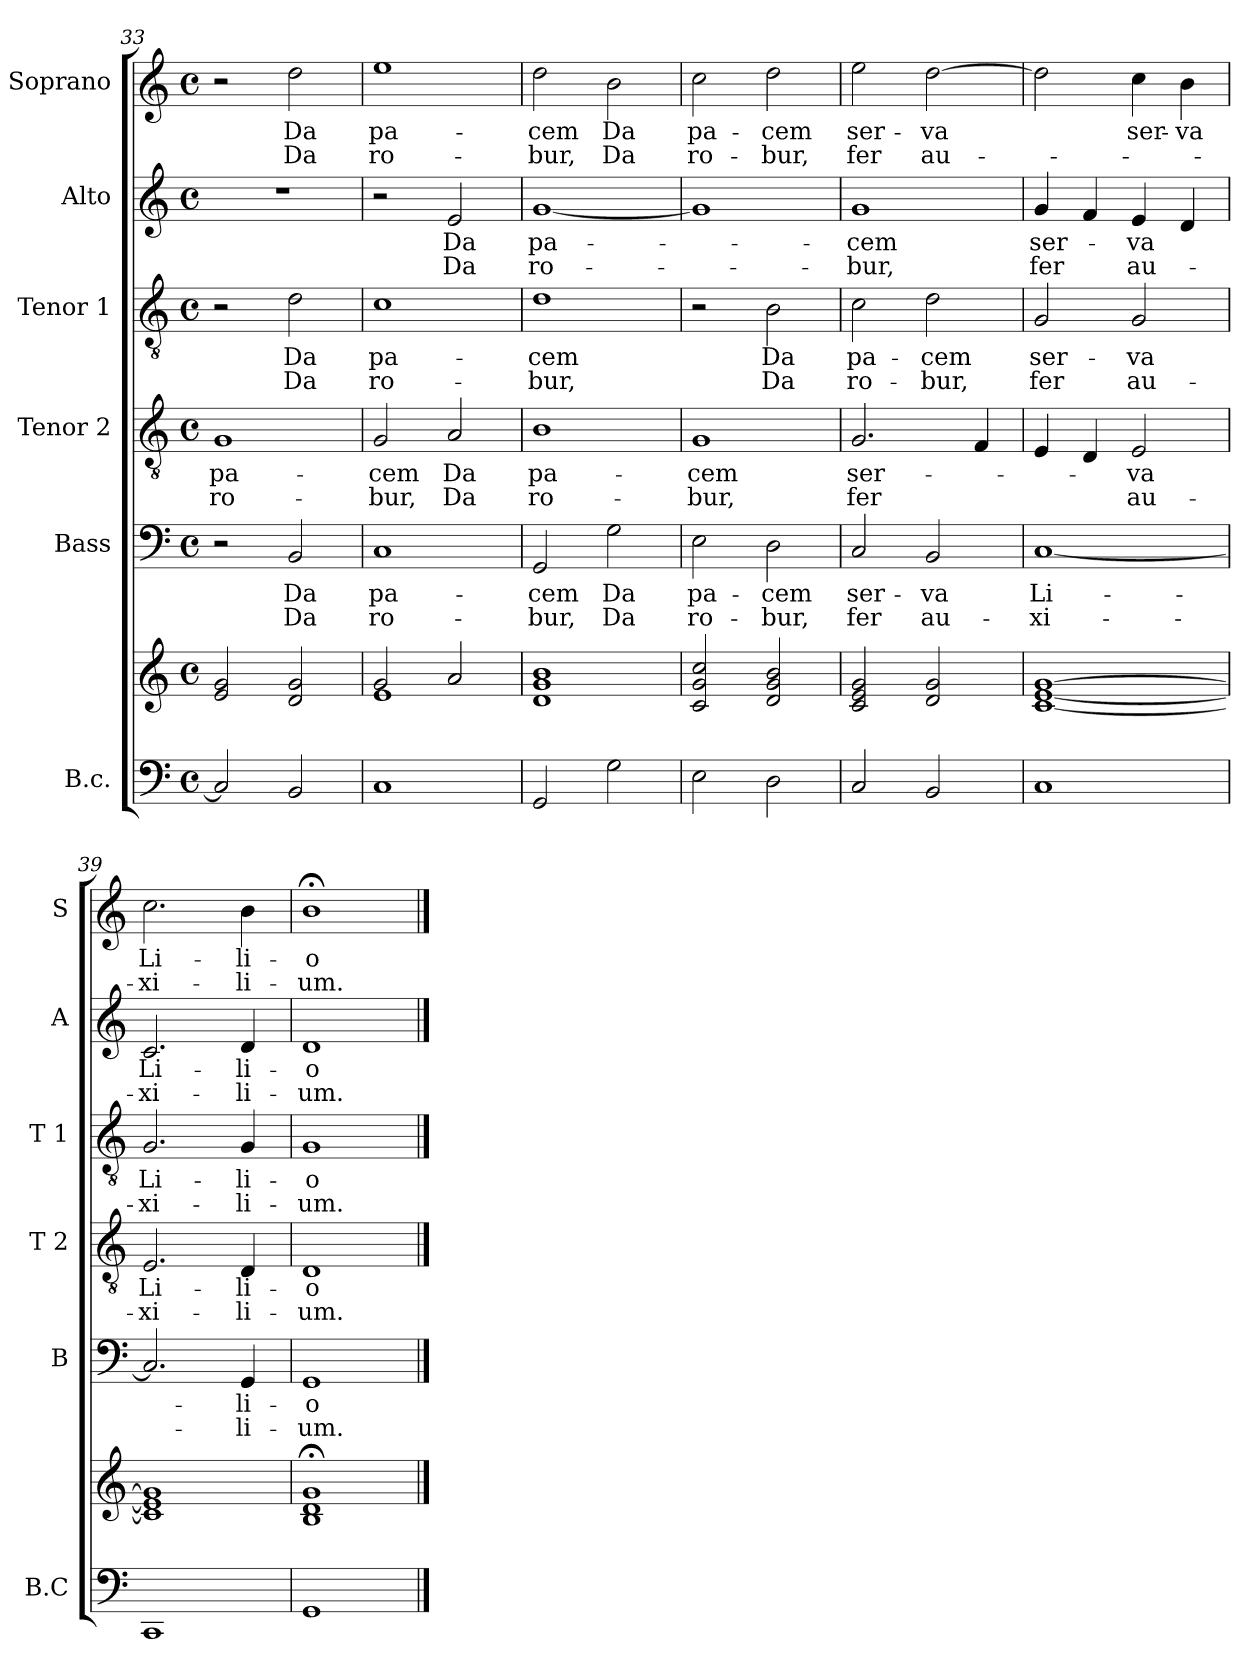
**kern	**kern	**kern	**text	**text	**kern	**text	**text	**kern	**text	**text	**kern	**text	**text	**kern	**text	**text
*part6	*part6	*part5	*part5	*part5	*part4	*part4	*part4	*part3	*part3	*part3	*part2	*part2	*part2	*part1	*part1	*part1
*staff7	*staff6	*staff5	*staff5	*staff5	*staff4	*staff4	*staff4	*staff3	*staff3	*staff3	*staff2	*staff2	*staff2	*staff1	*staff1	*staff1
*I"B.c.	*	*I"Bass	*	*	*I"Tenor 2	*	*	*I"Tenor 1	*	*	*I"Alto	*	*	*I"Soprano	*	*
*I'B.C	*	*I'B	*	*	*I'T 2	*	*	*I'T 1	*	*	*I'A	*	*	*I'S	*	*
*clefF4	*clefG2	*clefF4	*	*	*clefGv2	*	*	*clefGv2	*	*	*clefG2	*	*	*clefG2	*	*
*k[]	*k[]	*k[]	*	*	*k[]	*	*	*k[]	*	*	*k[]	*	*	*k[]	*	*
*C:	*C:	*C:	*	*	*C:	*	*	*C:	*	*	*C:	*	*	*C:	*	*
*M4/4	*M4/4	*M4/4	*	*	*M4/4	*	*	*M4/4	*	*	*M4/4	*	*	*M4/4	*	*
*met(c)	*met(c)	*met(c)	*	*	*met(c)	*	*	*met(c)	*	*	*met(c)	*	*	*met(c)	*	*
=33	=33	=33	=33	=33	=33	=33	=33	=33	=33	=33	=33	=33	=33	=33	=33	=33
!	!	!	!	!	!	!LO:LY:b	!LO:LY:b	!	!	!	!	!	!	!	!	!
2C/]	2e!/ 2g!/	2r	.	.	1G	pa-	ro-	2r	.	.	1r	.	.	2r	.	.
!	!	!	!LO:LY:b	!LO:LY:b	!	!	!	!	!LO:LY:b	!LO:LY:b	!	!	!	!	!LO:LY:b	!LO:LY:b
2BB/	2d!/ 2g!/	2BB/	Da	Da	.	.	.	2d\	Da	Da	.	.	.	2dd\	Da	Da
=34	=34	=34	=34	=34	=34	=34	=34	=34	=34	=34	=34	=34	=34	=34	=34	=34
*	*^	*	*	*	*	*	*	*	*	*	*	*	*	*	*	*
!	!	!	!	!LO:LY:b	!LO:LY:b	!	!LO:LY:b	!LO:LY:b	!	!LO:LY:b	!LO:LY:b	!	!	!	!	!LO:LY:b	!LO:LY:b
1C	2g!/	1e!	1C	pa-	ro-	2G/	-cem	-bur,	1c	pa-	ro-	2r	.	.	1ee	pa-	ro-
!	!	!	!	!	!	!	!LO:LY:b	!LO:LY:b	!	!	!	!	!LO:LY:b	!LO:LY:b	!	!	!
.	2a!/	.	.	.	.	2A/	Da	Da	.	.	.	2e/	Da	Da	.	.	.
*	*v	*v	*	*	*	*	*	*	*	*	*	*	*	*	*	*	*
=35	=35	=35	=35	=35	=35	=35	=35	=35	=35	=35	=35	=35	=35	=35	=35	=35
!	!	!	!LO:LY:b	!LO:LY:b	!	!LO:LY:b	!LO:LY:b	!	!LO:LY:b	!LO:LY:b	!	!LO:LY:b	!LO:LY:b	!	!LO:LY:b	!LO:LY:b
2GG/	1d! 1g! 1b!	2GG/	-cem	-bur,	1B	pa-	ro-	1d	-cem	-bur,	[1g	pa-	ro-	2dd\	-cem	-bur,
!	!	!	!LO:LY:b	!LO:LY:b	!	!	!	!	!	!	!	!	!	!	!LO:LY:b	!LO:LY:b
2G\	.	2G\	Da	Da	.	.	.	.	.	.	.	.	.	2b\	Da	Da
!!LO:PB:g=z
=36	=36	=36	=36	=36	=36	=36	=36	=36	=36	=36	=36	=36	=36	=36	=36	=36
!	!	!	!LO:LY:b	!LO:LY:b	!	!LO:LY:b	!LO:LY:b	!	!	!	!	!	!	!	!LO:LY:b	!LO:LY:b
2E\	2c!/ 2g!/ 2cc!/	2E\	pa-	ro-	1G	-cem	-bur,	2r	.	.	1g]	.	.	2cc\	pa-	ro-
!	!	!	!LO:LY:b	!LO:LY:b	!	!	!	!	!LO:LY:b	!LO:LY:b	!	!	!	!	!LO:LY:b	!LO:LY:b
2D\	2d!/ 2g!/ 2b!/	2D\	-cem	-bur,	.	.	.	2B\	Da	Da	.	.	.	2dd\	-cem	-bur,
=37	=37	=37	=37	=37	=37	=37	=37	=37	=37	=37	=37	=37	=37	=37	=37	=37
!	!	!	!LO:LY:b	!LO:LY:b	!	!LO:LY:b	!LO:LY:b	!	!LO:LY:b	!LO:LY:b	!	!LO:LY:b	!LO:LY:b	!	!LO:LY:b	!LO:LY:b
2C/	2c!/ 2e!/ 2g!/	2C/	ser-	fer	2.G/	ser-	fer	2c\	pa-	ro-	1g	-cem	-bur,	2ee\	ser-	fer
!	!	!	!LO:LY:b	!LO:LY:b	!	!	!	!	!LO:LY:b	!LO:LY:b	!	!	!	!	!LO:LY:b	!LO:LY:b
2BB/	2d!/ 2g!/	2BB/	-va	au-	.	.	.	2d\	-cem	-bur,	.	.	.	[2dd\	-va	au-
.	.	.	.	.	4F/	.	.	.	.	.	.	.	.	.	.	.
=38	=38	=38	=38	=38	=38	=38	=38	=38	=38	=38	=38	=38	=38	=38	=38	=38
!	!	!	!LO:LY:b	!LO:LY:b	!	!	!	!	!LO:LY:b	!LO:LY:b	!	!LO:LY:b	!LO:LY:b	!	!	!
1C	[1c! [1e! [1g!	[1C	Li-	-xi-	4E/	.	.	2G/	ser-	fer	4g/	ser-	fer	2dd\]	.	.
.	.	.	.	.	4D/	.	.	.	.	.	4f/	.	.	.	.	.
!	!	!	!	!	!	!LO:LY:b	!LO:LY:b	!	!LO:LY:b	!LO:LY:b	!	!LO:LY:b	!LO:LY:b	!	!LO:LY:b	!
.	.	.	.	.	2E/	-va	au-	2G/	-va	au-	4e/	-va	au-	4cc\	ser-	.
!	!	!	!	!	!	!	!	!	!	!	!	!	!	!	!LO:LY:b	!
.	.	.	.	.	.	.	.	.	.	.	4d/	.	.	4b\	-va	.
=39	=39	=39	=39	=39	=39	=39	=39	=39	=39	=39	=39	=39	=39	=39	=39	=39
!	!	!	!	!	!	!LO:LY:b	!LO:LY:b	!	!LO:LY:b	!LO:LY:b	!	!LO:LY:b	!LO:LY:b	!	!LO:LY:b	!LO:LY:b
1CC	1c!] 1e!] 1g!]	2.C/]	.	.	2.E/	Li-	-xi-	2.G/	Li-	-xi-	2.c/	Li-	-xi-	2.cc\	Li-	-xi-
!	!	!	!LO:LY:b	!LO:LY:b	!	!LO:LY:b	!LO:LY:b	!	!LO:LY:b	!LO:LY:b	!	!LO:LY:b	!LO:LY:b	!	!LO:LY:b	!LO:LY:b
.	.	4GG/	-li-	-li-	4D/	-li-	-li-	4G/	-li-	-li-	4d/	-li-	-li-	4b\	-li-	-li-
=40	=40	=40	=40	=40	=40	=40	=40	=40	=40	=40	=40	=40	=40	=40	=40	=40
!	!	!	!LO:LY:b	!LO:LY:b	!	!LO:LY:b	!LO:LY:b	!	!LO:LY:b	!LO:LY:b	!	!LO:LY:b	!LO:LY:b	!	!LO:LY:b	!LO:LY:b
1GG	1B!;< 1d!;< 1g!;<	1GG	-o	-um.	1D	-o	-um.	1G	-o	-um.	1d	-o	-um.	1b;<	-o	-um.
==	==	==	==	==	==	==	==	==	==	==	==	==	==	==	==	==
*-	*-	*-	*-	*-	*-	*-	*-	*-	*-	*-	*-	*-	*-	*-	*-	*-
